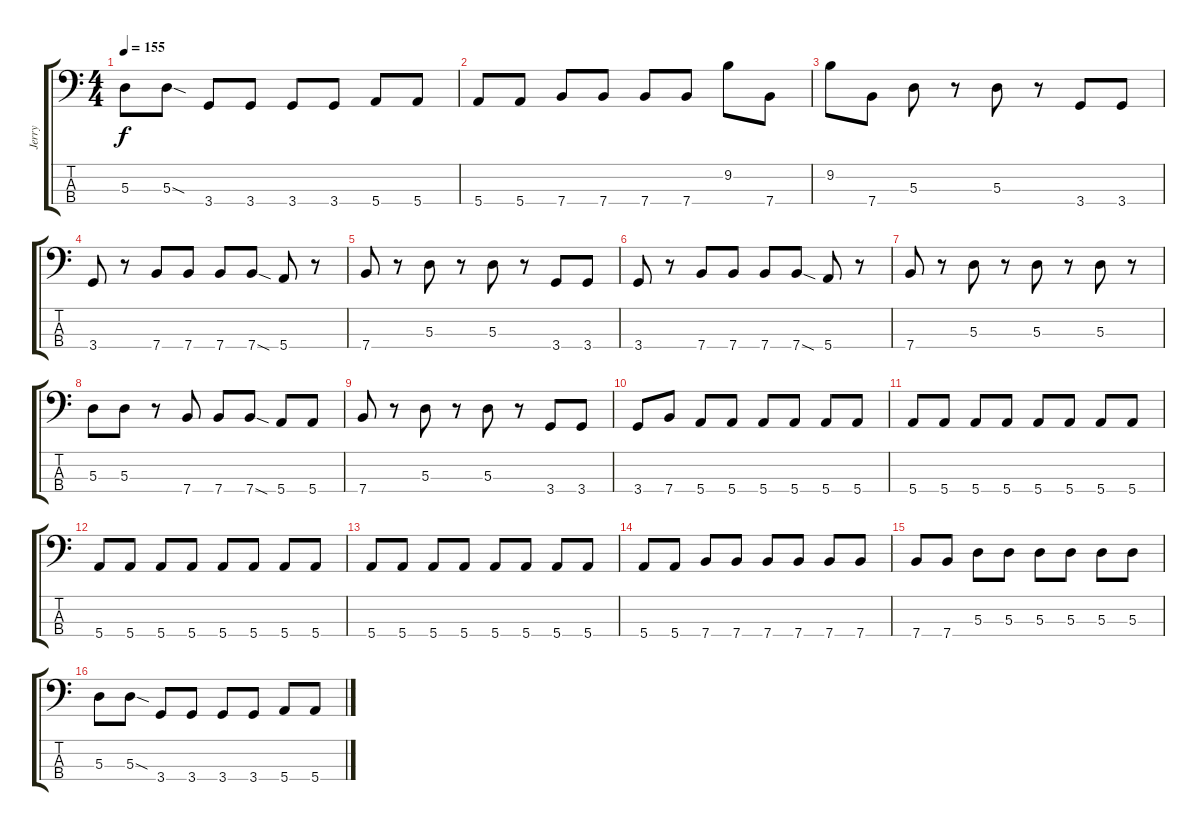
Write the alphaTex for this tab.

\track ("Jerry" "Jerry") {instrument electricbasspick}
\staff {score tabs}
\tuning (G2 D2 A1 E1) {hide}
\ts (4 4)
\tempo 155
\clef f4
\ks c
5.3.8{dy f} 5.3{sod}.8 3.4.8 3.4.8 3.4.8 3.4.8 5.4.8 5.4.8 |
5.4.8 5.4.8 7.4.8 7.4.8 7.4.8 7.4.8 9.2.8{volume 16} 7.4.8{volume 15} |
9.2.8{volume 16} 7.4.8{volume 15} 5.3.8 r.8 5.3.8 r.8 3.4.8 3.4.8 |
3.4.8 r.8 7.4.8 7.4.8 7.4.8 7.4{sod}.8 5.4.8 r.8 |
7.4.8 r.8 5.3.8 r.8 5.3.8 r.8 3.4.8 3.4.8 |
3.4.8 r.8 7.4.8 7.4.8 7.4.8 7.4{sod}.8 5.4.8 r.8 |
7.4.8 r.8 5.3.8 r.8 5.3.8 r.8 5.3.8 r.8 |
5.3.8 5.3.8 r.8 7.4.8 7.4.8 7.4{sod}.8 5.4.8 5.4.8 |
7.4.8 r.8 5.3.8 r.8 5.3.8 r.8 3.4.8 3.4.8 |
3.4.8 7.4.8 5.4.8 5.4.8 5.4.8 5.4.8 5.4.8 5.4.8 |
5.4.8 5.4.8 5.4.8 5.4.8 5.4.8 5.4.8 5.4.8 5.4.8 |
5.4.8 5.4.8 5.4.8 5.4.8 5.4.8 5.4.8 5.4.8 5.4.8 |
5.4.8 5.4.8 5.4.8 5.4.8 5.4.8 5.4.8 5.4.8 5.4.8 |
5.4.8 5.4.8 7.4.8 7.4.8 7.4.8 7.4.8 7.4.8 7.4.8 |
7.4.8 7.4.8 5.3.8 5.3.8 5.3.8 5.3.8 5.3.8 5.3.8 |
5.3.8 5.3{sod}.8 3.4.8 3.4.8 3.4.8 3.4.8 5.4.8 5.4.8
